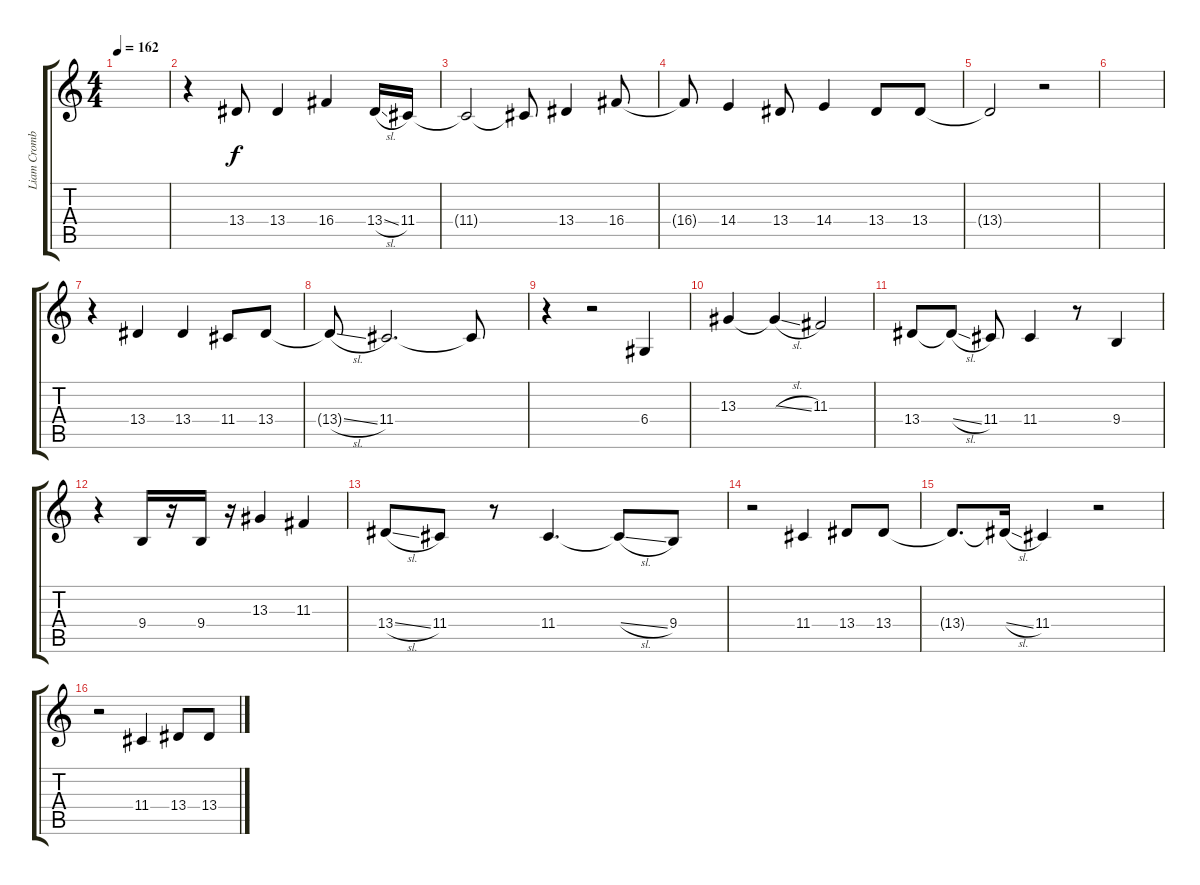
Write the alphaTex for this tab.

\track ("Liam Cromby (vocal)" "Liam Cromb") {instrument synthbrass2}
\staff {score tabs}
\tuning (E4 B3 G3 D3 A2 E2) {hide}
\ts (4 4)
\tempo 162
\clef g2
\ks c
|
r.4 13.4.8 13.4.4 16.4.4 13.4{sl}.16 11.4.16 |
11.4{t}.2 11.4{t}.8 13.4.4 16.4.8 |
16.4{t}.8 14.4.4 13.4.8 14.4.4 13.4.8 13.4.8 |
13.4{t}.2 r.2 |
|
r.4 13.4.4 13.4.4 11.4.8 13.4.8 |
13.4{sl t}.8 11.4.2{d} 11.4{t}.8 |
r.4 r.2 6.4.4 |
13.3.4 13.3{sl t}.4 11.3.2 |
13.4.8 13.4{sl t}.8 11.4.8 11.4.4 r.8 9.4.4 |
r.4 9.4.16 r.16 9.4.16 r.16 13.3.4 11.3.4 |
13.4{sl}.8 11.4.8 r.8 11.4.4{d} 11.4{sl t}.8 9.4.8 |
r.2 11.4.4 13.4.8 13.4.8 |
13.4{t}.8{d} 13.4{sl t}.16 11.4.4 r.2 |
r.2 11.4.4 13.4.8 13.4.8
